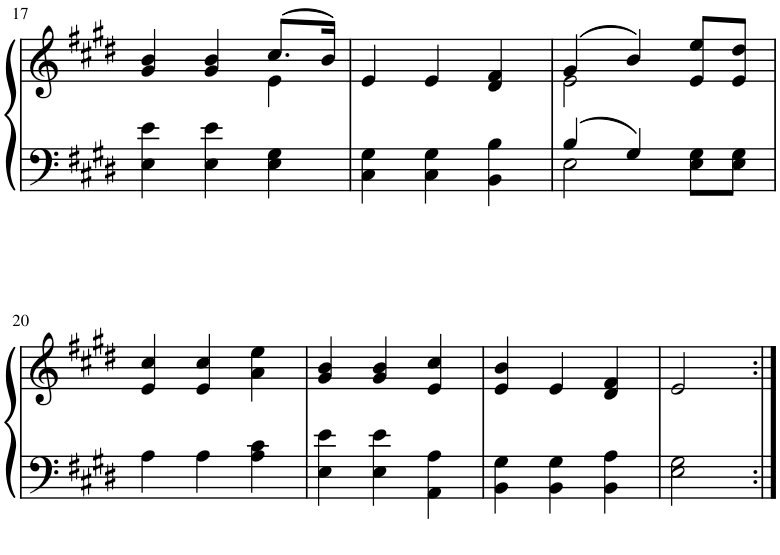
**kern	**kern
*part1	*part1
*staff2	*staff1
*I"Piano	*
*I'Pno.	*
!!LO:PB:g=z
*clefF4	*clefG2
*k[f#c#g#d#]	*k[f#c#g#d#]
*M3/4	*M3/4
=17	=17
*	*^
4E\ 4e\	4g#/ 4b/	2ryy
4E\ 4e\	4g#/ 4b/	.
4E\ 4G#\	(8.cc#/L	4e\
.	16b/Jk)	.
*	*v	*v
=18	=18
4C#\ 4G#\	4e/
4C#\ 4G#\	4e/
4BB\ 4B\	4d#/ 4f#/
=19	=19
*^	*^
4B/	2E\	(4g#/	2e\
4G#/	.	4b/)	.
4ryy	8E\ 8G#\L	8e/ 8ee/L	4ryy
.	8E\ 8G#\J	8e/ 8dd#/J	.
*v	*v	*	*
*	*v	*v
!!LO:LB:g=z
=20	=20
4A\	4e/ 4cc#/
4A\	4e/ 4cc#/
4A\ 4c#\	4a\ 4ee\
=21	=21
4E\ 4e\	4g#/ 4b/
4E\ 4e\	4g#/ 4b/
4AA\ 4A\	4e/ 4cc#/
=22	=22
4BB\ 4G#\	4e/ 4b/
4BB\ 4G#\	4e/
4BB\ 4A\	4d#/ 4f#/
=23	=23
2E\ 2G#\	2e/
=:|!	=:|!
*-	*-
